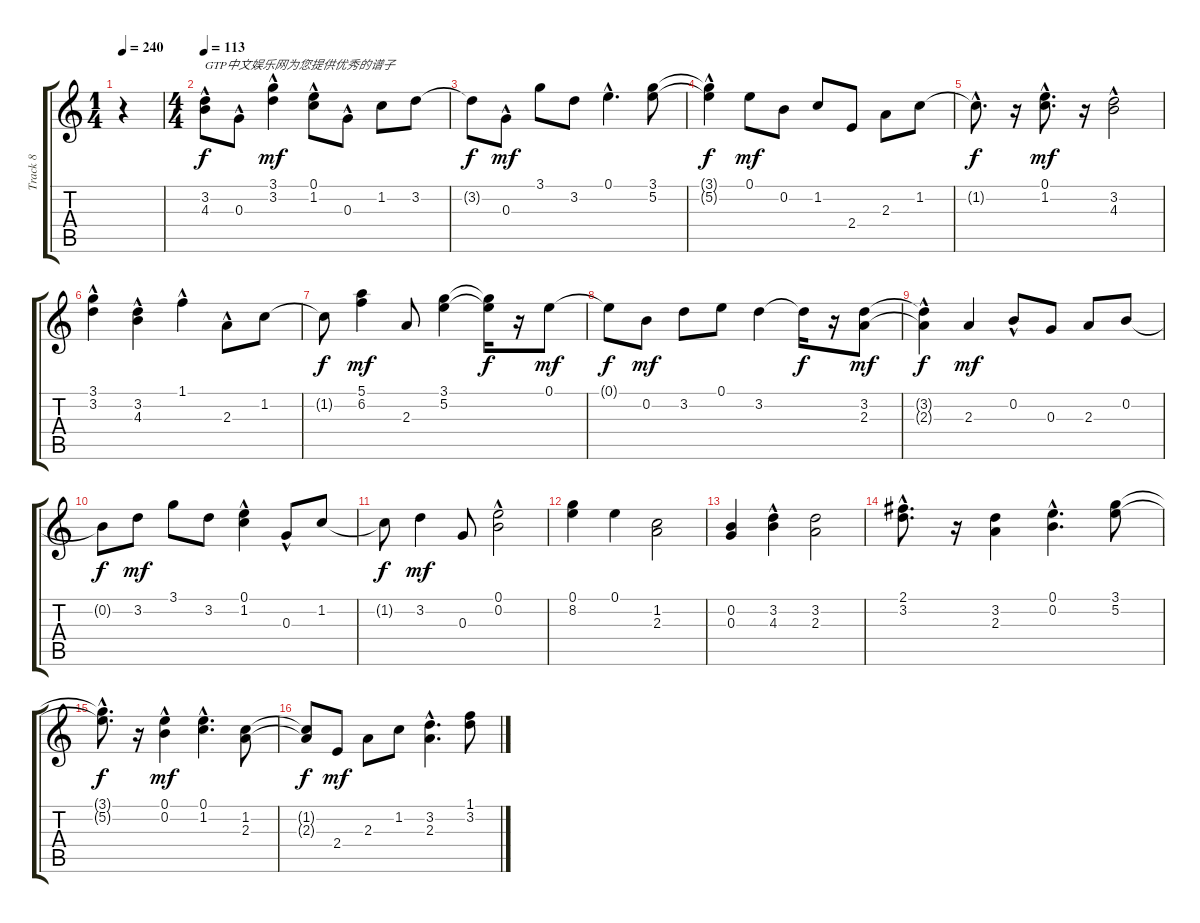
\track ("Track 8" "Track 8") {instrument acousticguitarsteel}
\staff {score tabs}
\tuning (E4 B3 G3 D3 A2 E2) {hide}
\ts (1 4)
\tempo 240
\clef g2
\ks c
r.4{dy f instrument acousticguitarsteel} |
\ts (4 4)
\tempo 113
(3.2{hac} 4.3).8{txt "GTP中文娱乐网为您提供优秀的谱子"} 0.3{hac}.8 (3.1{hac} 3.2).4{dy mf} (0.1 1.2{hac}).8 0.3{hac}.8 1.2.8 3.2.8 |
3.2{t}.8{dy f} 0.3{hac}.8{dy mf} 3.1.8 3.2.8 0.1{hac}.4{d} (3.1 5.2).8 |
(3.1{t} 5.2{hac t}).4{dy f} 0.1.8{dy mf} 0.2.8 1.2.8 2.4.8 2.3.8 1.2.8 |
1.2{hac t}.8{d dy f} r.16 (0.1{hac} 1.2{hac}).8{d dy mf} r.16 (3.2{hac} 4.3).2 |
(3.1{hac} 3.2).4 (3.2{hac} 4.3).4 1.1{hac}.4 2.3{hac}.8 1.2.8 |
1.2{t}.8{dy f} (5.1 6.2).4{dy mf} 2.3.8 (3.1 5.2).4 (3.1{t} 5.2{t}).16{dy f} r.16 0.1.8{dy mf} |
0.1{t}.8{dy f} 0.2.8{dy mf} 3.2.8 0.1.8 3.2.4 3.2{t}.16{dy f} r.16 (3.2 2.3).8{dy mf} |
(3.2{t} 2.3{hac t}).4{dy f} 2.3.4{dy mf} 0.2{hac}.8 0.3.8 2.3.8 0.2.8 |
0.2{t}.8{dy f} 3.2.8{dy mf} 3.1.8 3.2.8 (0.1{hac} 1.2).4 0.3{hac}.8 1.2.8 |
1.2{t}.8{dy f} 3.2.4{dy mf} 0.3.8 (0.1{hac} 0.2).2 |
(0.1 8.2).4 0.1.4 (1.2 2.3).2 |
(0.2 0.3).4 (3.2{hac} 4.3).4 (3.2 2.3).2 |
(2.1{hac} 3.2{hac}).8{d} r.16 (3.2 2.3).4 (0.1{hac} 0.2{hac}).4{d} (3.1 5.2).8 |
(3.1{hac t} 5.2{hac t}).8{d dy f} r.16 (0.1{hac} 0.2).4{dy mf} (0.1{hac} 1.2{hac}).4{d} (1.2 2.3).8 |
(1.2{t} 2.3{t}).8{dy f} 2.4.8{dy mf} 2.3.8 1.2.8 (3.2{hac} 2.3{hac}).4{d} (1.1 3.2).8
